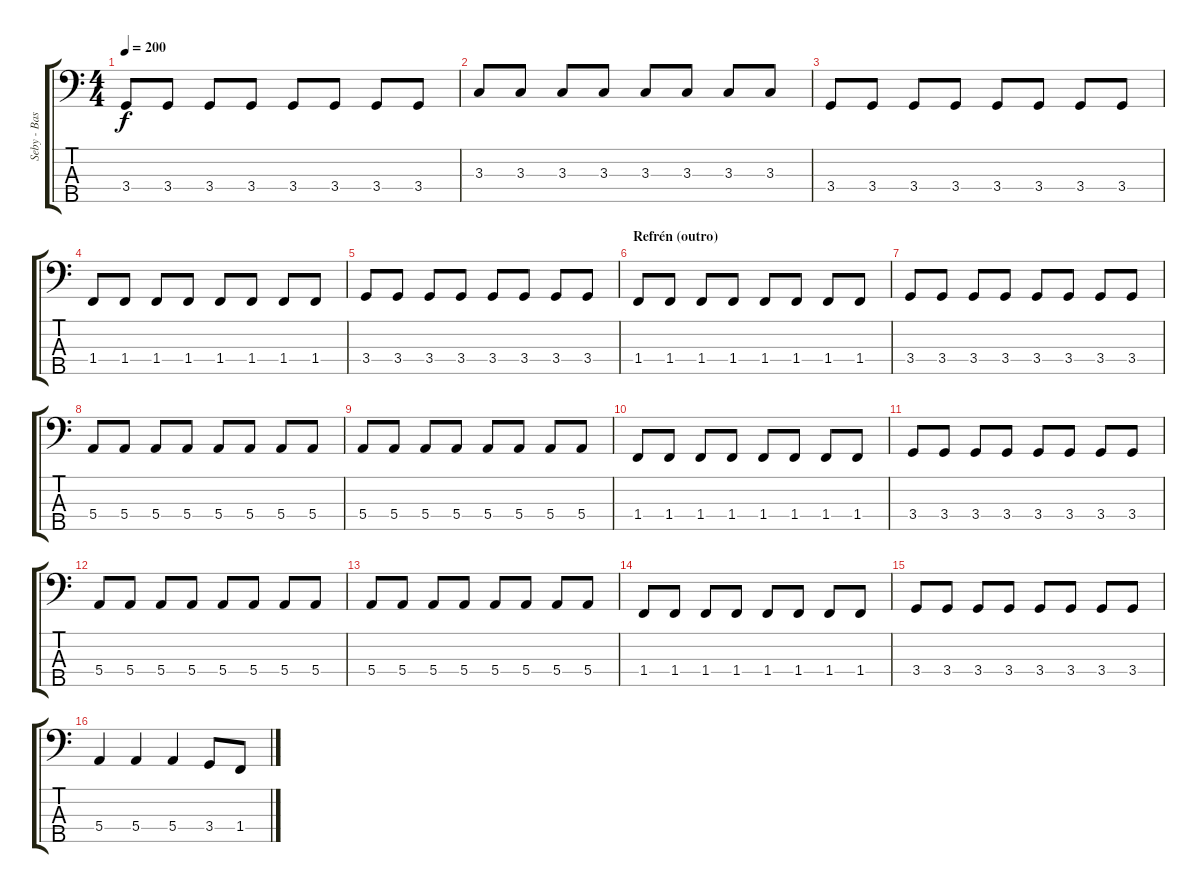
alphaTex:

\track ("Seby - Bass" "Seby - Bas") {instrument electricbasspick}
\staff {score tabs}
\tuning (G2 D2 A1 E1 B0) {hide}
\ts (4 4)
\tempo 200
\clef f4
\ks c
3.4.8{dy f} 3.4.8 3.4.8 3.4.8 3.4.8 3.4.8 3.4.8 3.4.8 |
3.3.8 3.3.8 3.3.8 3.3.8 3.3.8 3.3.8 3.3.8 3.3.8 |
3.4.8 3.4.8 3.4.8 3.4.8 3.4.8 3.4.8 3.4.8 3.4.8 |
1.4.8 1.4.8 1.4.8 1.4.8 1.4.8 1.4.8 1.4.8 1.4.8 |
3.4.8 3.4.8 3.4.8 3.4.8 3.4.8 3.4.8 3.4.8 3.4.8 |
\section ("" "Refrén (outro)")
1.4.8 1.4.8 1.4.8 1.4.8 1.4.8 1.4.8 1.4.8 1.4.8 |
3.4.8 3.4.8 3.4.8 3.4.8 3.4.8 3.4.8 3.4.8 3.4.8 |
5.4.8 5.4.8 5.4.8 5.4.8 5.4.8 5.4.8 5.4.8 5.4.8 |
5.4.8 5.4.8 5.4.8 5.4.8 5.4.8 5.4.8 5.4.8 5.4.8 |
1.4.8 1.4.8 1.4.8 1.4.8 1.4.8 1.4.8 1.4.8 1.4.8 |
3.4.8 3.4.8 3.4.8 3.4.8 3.4.8 3.4.8 3.4.8 3.4.8 |
5.4.8 5.4.8 5.4.8 5.4.8 5.4.8 5.4.8 5.4.8 5.4.8 |
5.4.8 5.4.8 5.4.8 5.4.8 5.4.8 5.4.8 5.4.8 5.4.8 |
1.4.8 1.4.8 1.4.8 1.4.8 1.4.8 1.4.8 1.4.8 1.4.8 |
3.4.8 3.4.8 3.4.8 3.4.8 3.4.8 3.4.8 3.4.8 3.4.8 |
5.4.4 5.4.4 5.4.4 3.4.8 1.4.8
